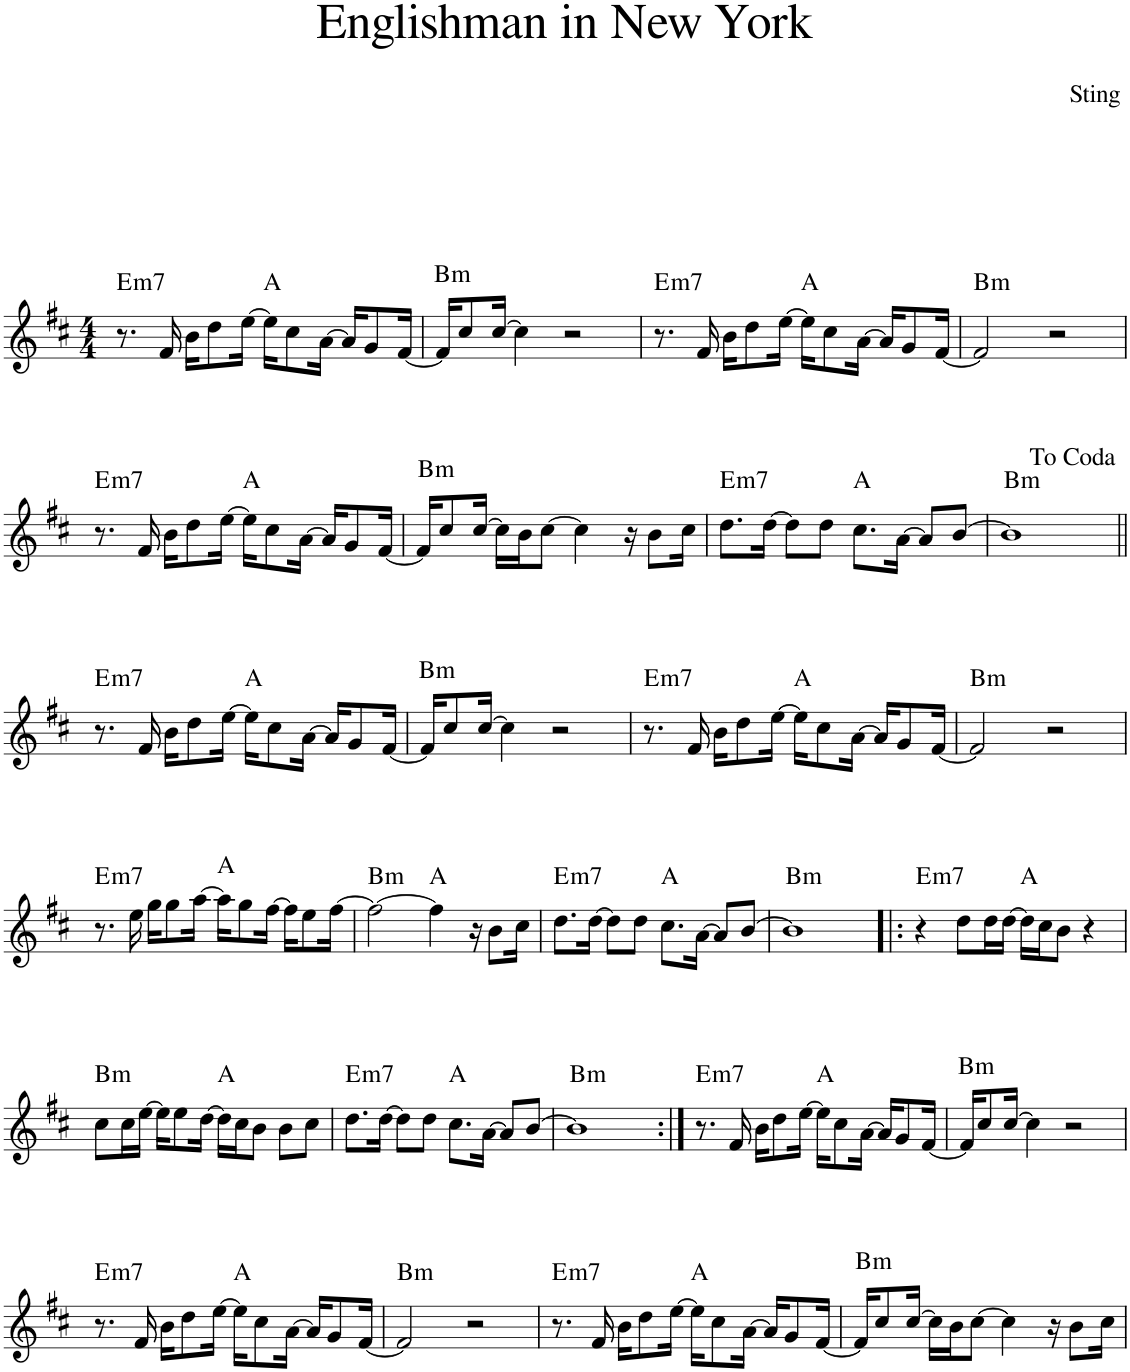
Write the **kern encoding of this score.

**kern	**harte
*part1	*part1
*staff1	*
*I"Piano	*
*I'Pno.	*
*clefG2	*
*k[f#c#]	*
*M4/4	*
=1	=1
!	!LO:H:kt=m7
8.r	E:min7
16f#/	.
16b\KL	.
8dd\	.
[16ee\Jk	.
16ee\KL]	A:maj
8cc#\	.
[16a\Jk	.
16a/KL]	.
8g/	.
[16f#/Jk	.
=2	=2
!	!LO:H:kt=m
16f#/KL]	B:min
8cc#/	.
[16cc#/Jk	.
4cc#\]	.
2r	.
=3	=3
!	!LO:H:kt=m7
8.r	E:min7
16f#/	.
16b\KL	.
8dd\	.
[16ee\Jk	.
16ee\KL]	A:maj
8cc#\	.
[16a\Jk	.
16a/KL]	.
8g/	.
[16f#/Jk	.
=4	=4
!	!LO:H:kt=m
2f#/]	B:min
2r	.
!!LO:LB:g=z
=5	=5
!	!LO:H:kt=m7
8.r	E:min7
16f#/	.
16b\KL	.
8dd\	.
[16ee\Jk	.
16ee\KL]	A:maj
8cc#\	.
[16a\Jk	.
16a/KL]	.
8g/	.
[16f#/Jk	.
=6	=6
!	!LO:H:kt=m
16f#/KL]	B:min
8cc#/	.
[16cc#/Jk	.
16cc#\LL]	.
16b\J	.
[8cc#\J	.
4cc#\]	.
16r	.
8b\L	.
16cc#\Jk	.
=7	=7
!	!LO:H:kt=m7
8.dd\L	E:min7
[16dd\Jk	.
8dd\L]	.
8dd\J	.
8.cc#\L	A:maj
[16a\Jk	.
8a/L]	.
[8b/J	.
=8	=8
!	!LO:H:kt=m
1b]	B:min
!!LO:LB:g=z
=9||	=9||
!	!LO:H:kt=m7
8.r	E:min7
16f#/	.
16b\KL	.
8dd\	.
[16ee\Jk	.
16ee\KL]	A:maj
8cc#\	.
[16a\Jk	.
16a/KL]	.
8g/	.
[16f#/Jk	.
=10	=10
!	!LO:H:kt=m
16f#/KL]	B:min
8cc#/	.
[16cc#/Jk	.
4cc#\]	.
2r	.
=11	=11
!	!LO:H:kt=m7
8.r	E:min7
16f#/	.
16b\KL	.
8dd\	.
[16ee\Jk	.
16ee\KL]	A:maj
8cc#\	.
[16a\Jk	.
16a/KL]	.
8g/	.
[16f#/Jk	.
=12	=12
!	!LO:H:kt=m
2f#/]	B:min
2r	.
!!LO:LB:g=z
=13	=13
!	!LO:H:kt=m7
8.r	E:min7
16ee\	.
16gg\KL	.
8gg\	.
[16aa\Jk	.
16aa\KL]	A:maj
8gg\	.
[16ff#\Jk	.
16ff#\KL]	.
8ee\	.
[16ff#\Jk	.
=14	=14
!	!LO:H:kt=m
2ff#\_	B:min
4ff#\]	A:maj
16r	.
8b\L	.
16cc#\Jk	.
=15	=15
!	!LO:H:kt=m7
8.dd\L	E:min7
[16dd\Jk	.
8dd\L]	.
8dd\J	.
8.cc#\L	A:maj
[16a\Jk	.
8a/L]	.
[8b/J	.
=16	=16
!	!LO:H:kt=m
1b]	B:min
=17!|:	=17!|:
!	!LO:H:kt=m7
4r	E:min7
8dd\L	.
16dd\L	.
[16dd\JJ	.
16dd\LL]	A:maj
16cc#\J	.
8b\J	.
4r	.
!!LO:LB:g=z
=18	=18
!	!LO:H:kt=m
8cc#\L	B:min
16cc#\L	.
[16ee\JJ	.
16ee\KL]	.
8ee\	.
[16dd\Jk	.
16dd\LL]	A:maj
16cc#\J	.
8b\J	.
8b\L	.
8cc#\J	.
=19	=19
!	!LO:H:kt=m7
8.dd\L	E:min7
[16dd\Jk	.
8dd\L]	.
8dd\J	.
8.cc#\L	A:maj
[16a\Jk	.
8a/L]	.
[8b/J	.
=20	=20
!	!LO:H:kt=m
1b]	B:min
=21:|!	=21:|!
!	!LO:H:kt=m7
8.r	E:min7
16f#/	.
16b\KL	.
8dd\	.
[16ee\Jk	.
16ee\KL]	A:maj
8cc#\	.
[16a\Jk	.
16a/KL]	.
8g/	.
[16f#/Jk	.
=22	=22
!	!LO:H:kt=m
16f#/KL]	B:min
8cc#/	.
[16cc#/Jk	.
4cc#\]	.
2r	.
!!LO:LB:g=z
=23	=23
!	!LO:H:kt=m7
8.r	E:min7
16f#/	.
16b\KL	.
8dd\	.
[16ee\Jk	.
16ee\KL]	A:maj
8cc#\	.
[16a\Jk	.
16a/KL]	.
8g/	.
[16f#/Jk	.
=24	=24
!	!LO:H:kt=m
2f#/]	B:min
2r	.
=25	=25
!	!LO:H:kt=m7
8.r	E:min7
16f#/	.
16b\KL	.
8dd\	.
[16ee\Jk	.
16ee\KL]	A:maj
8cc#\	.
[16a\Jk	.
16a/KL]	.
8g/	.
[16f#/Jk	.
=26	=26
!	!LO:H:kt=m
16f#/KL]	B:min
8cc#/	.
[16cc#/Jk	.
16cc#\LL]	.
16b\J	.
[8cc#\J	.
4cc#\]	.
16r	.
8b\L	.
16cc#\Jk	.
=	=
*-	*-
